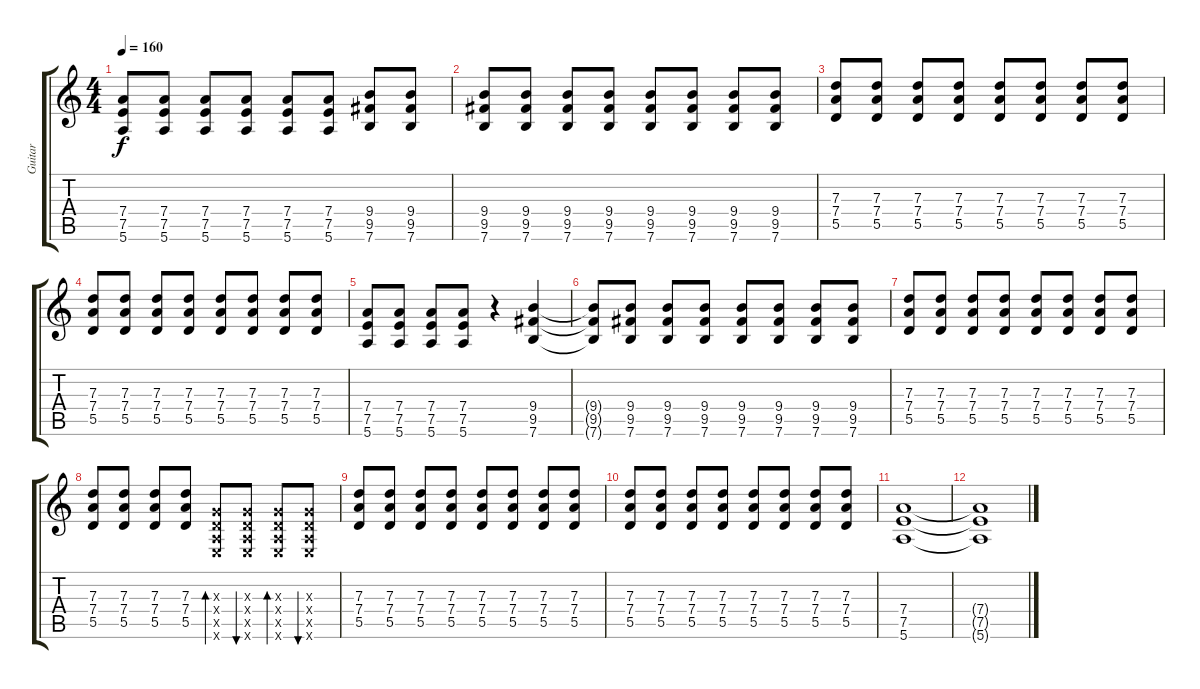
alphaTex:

\track ("Guitar" "Guitar") {instrument distortionguitar}
\staff {score tabs}
\tuning (E4 B3 G3 D3 A2 E2) {hide}
\ts (4 4)
\tempo 160
\clef g2
\ks c
(7.4 7.5 5.6).8{dy f} (7.4 7.5 5.6).8 (7.4 7.5 5.6).8 (7.4 7.5 5.6).8 (7.4 7.5 5.6).8 (7.4 7.5 5.6).8 (9.4 9.5 7.6).8 (9.4 9.5 7.6).8 |
(9.4 9.5 7.6).8 (9.4 9.5 7.6).8 (9.4 9.5 7.6).8 (9.4 9.5 7.6).8 (9.4 9.5 7.6).8 (9.4 9.5 7.6).8 (9.4 9.5 7.6).8 (9.4 9.5 7.6).8 |
(7.3 7.4 5.5).8 (7.3 7.4 5.5).8 (7.3 7.4 5.5).8 (7.3 7.4 5.5).8 (7.3 7.4 5.5).8 (7.3 7.4 5.5).8 (7.3 7.4 5.5).8 (7.3 7.4 5.5).8 |
(7.3 7.4 5.5).8 (7.3 7.4 5.5).8 (7.3 7.4 5.5).8 (7.3 7.4 5.5).8 (7.3 7.4 5.5).8 (7.3 7.4 5.5).8 (7.3 7.4 5.5).8 (7.3 7.4 5.5).8 |
(7.4 7.5 5.6).8 (7.4 7.5 5.6).8 (7.4 7.5 5.6).8 (7.4 7.5 5.6).8 r.4 (9.4 9.5 7.6).4 |
(9.4{t} 9.5{t} 7.6{t}).8 (9.4 9.5 7.6).8 (9.4 9.5 7.6).8 (9.4 9.5 7.6).8 (9.4 9.5 7.6).8 (9.4 9.5 7.6).8 (9.4 9.5 7.6).8 (9.4 9.5 7.6).8 |
(7.3 7.4 5.5).8 (7.3 7.4 5.5).8 (7.3 7.4 5.5).8 (7.3 7.4 5.5).8 (7.3 7.4 5.5).8 (7.3 7.4 5.5).8 (7.3 7.4 5.5).8 (7.3 7.4 5.5).8 |
(7.3 7.4 5.5).8 (7.3 7.4 5.5).8 (7.3 7.4 5.5).8 (7.3 7.4 5.5).8 (0.3{x} 0.4{x} 0.5{x} 0.6{x}).8{bd 120} (0.3{x} 0.4{x} 0.5{x} 0.6{x}).8{bu 240} (0.3{x} 0.4{x} 0.5{x} 0.6{x}).8{bd 240} (0.3{x} 0.4{x} 0.5{x} 0.6{x}).8{bu 240} |
(7.3 7.4 5.5).8 (7.3 7.4 5.5).8 (7.3 7.4 5.5).8 (7.3 7.4 5.5).8 (7.3 7.4 5.5).8 (7.3 7.4 5.5).8 (7.3 7.4 5.5).8 (7.3 7.4 5.5).8 |
(7.3 7.4 5.5).8 (7.3 7.4 5.5).8 (7.3 7.4 5.5).8 (7.3 7.4 5.5).8 (7.3 7.4 5.5).8 (7.3 7.4 5.5).8 (7.3 7.4 5.5).8 (7.3 7.4 5.5).8 |
(7.4 7.5 5.6).1 |
(7.4{t} 7.5{t} 5.6{t}).1
